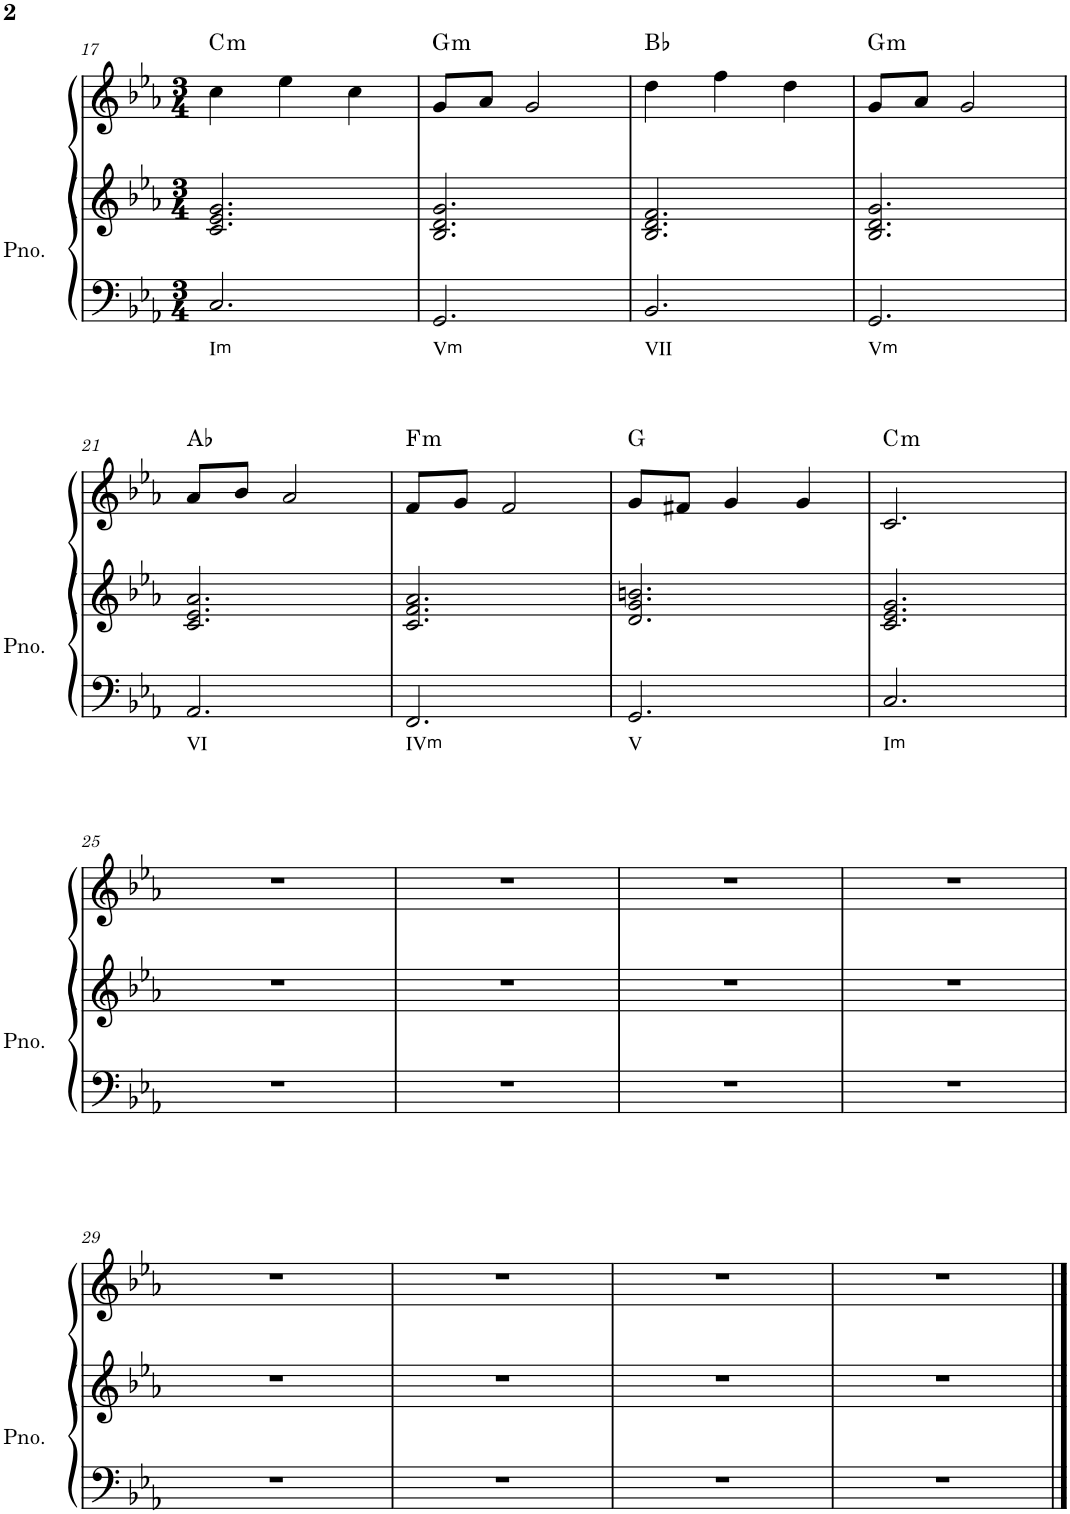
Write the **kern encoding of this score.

**kern	**kern	**kern	**harte
*part2	*part2	*part1	*part1
*staff3	*staff2	*staff1	*
*I"Piano	*	*I"Piano	*
*I'Pno.	*	*I'Pno	*
!!LO:PB:g=z
*clefF4	*clefG2	*clefG2	*
*k[b-e-a-]	*k[b-e-a-]	*k[b-e-a-]	*
*M3/4	*M3/4	*M3/4	*
=17	=17	=17	=17
!	!	!	!LO:H:kt=m
2.C/	2.c/ 2.e-/ 2.g/	4cc\	C:min
.	.	4ee-\	.
.	.	4cc\	.
=18	=18	=18	=18
!	!	!	!LO:H:kt=m
2.GG/	2.B-/ 2.d/ 2.g/	8g/L	G:min
.	.	8a-/J	.
.	.	2g/	.
=19	=19	=19	=19
2.BB-/	2.B-/ 2.d/ 2.f/	4dd\	Bb:maj
.	.	4ff\	.
.	.	4dd\	.
=20	=20	=20	=20
!	!	!	!LO:H:kt=m
2.GG/	2.B-/ 2.d/ 2.g/	8g/L	G:min
.	.	8a-/J	.
.	.	2g/	.
!!LO:LB:g=z
=21	=21	=21	=21
2.AA-/	2.c/ 2.e-/ 2.a-/	8a-/L	Ab:maj
.	.	8b-/J	.
.	.	2a-/	.
=22	=22	=22	=22
!	!	!	!LO:H:kt=m
2.FF/	2.c/ 2.f/ 2.a-/	8f/L	F:min
.	.	8g/J	.
.	.	2f/	.
=23	=23	=23	=23
2.GG/	2.d/ 2.g/ 2.bn/	8g/L	G:maj
.	.	8f#X/J	.
.	.	4g/	.
.	.	4g/	.
=24	=24	=24	=24
!	!	!	!LO:H:kt=m
2.C/	2.c/ 2.e-/ 2.g/	2.c/	C:min
!!LO:LB:g=z
=25	=25	=25	=25
2.r	2.r	2.r	.
=26	=26	=26	=26
2.r	2.r	2.r	.
=27	=27	=27	=27
2.r	2.r	2.r	.
=28	=28	=28	=28
2.r	2.r	2.r	.
!!LO:LB:g=z
=29	=29	=29	=29
2.r	2.r	2.r	.
=30	=30	=30	=30
2.r	2.r	2.r	.
=31	=31	=31	=31
2.r	2.r	2.r	.
=32	=32	=32	=32
2.r	2.r	2.r	.
==	==	==	==
*-	*-	*-	*-
